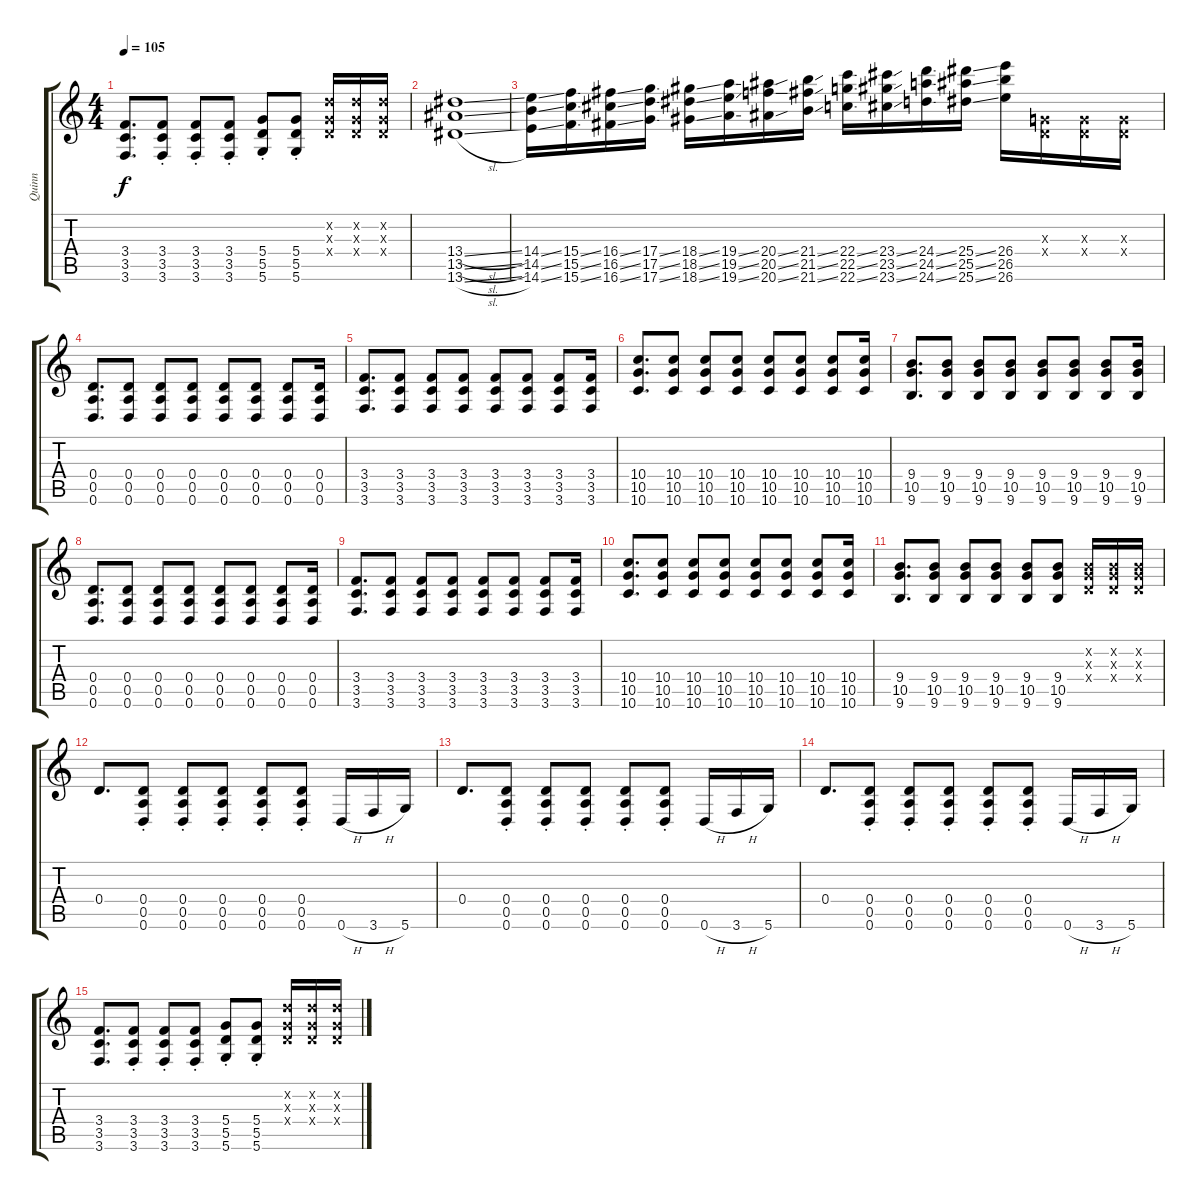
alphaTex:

\track ("Quinn" "Quinn") {instrument distortionguitar}
\staff {score tabs}
\tuning (E4 B3 G3 D3 A2 D2) {hide}
\ts (4 4)
\tempo 105
\clef g2
\ks c
(3.4 3.5 3.6).8{d dy f} (3.4{st} 3.5{st} 3.6{st}).8 (3.4{st} 3.5{st} 3.6{st}).8 (3.4{st} 3.5{st} 3.6{st}).8 (5.4{st} 5.5{st} 5.6{st}).8 (5.4{st} 5.5{st} 5.6{st}).8 (3.2{x} 0.3{x} 0.4{x}).16 (3.2{x} 0.3{x} 0.4{x}).16 (3.2{x} 0.3{x} 0.4{x}).16 |
(13.4{sl} 13.5{sl} 13.6{sl}).1 |
(14.4{ss} 14.5{ss} 14.6{ss}).16 (15.4{ss} 15.5{ss} 15.6{ss}).16 (16.4{ss} 16.5{ss} 16.6{ss}).16 (17.4{ss} 17.5{ss} 17.6{ss}).16 (18.4{ss} 18.5{ss} 18.6{ss}).16 (19.4{ss} 19.5{ss} 19.6{ss}).16 (20.4{ss} 20.5{ss} 20.6{ss}).16 (21.4{ss} 21.5{ss} 21.6{ss}).16 (22.4{ss} 22.5{ss} 22.6{ss}).16 (23.4{ss} 23.5{ss} 23.6{ss}).16 (24.4{ss} 24.5{ss} 24.6{ss}).16 (25.4{ss} 25.5{ss} 25.6{ss}).16 (26.4 26.5 26.6).16 (0.3{x} 0.4{x}).16 (0.3{x} 0.4{x}).16 (0.3{x} 0.4{x}).16 |
(0.4 0.5 0.6).8{d} (0.4 0.5 0.6).8 (0.4 0.5 0.6).8 (0.4 0.5 0.6).8 (0.4 0.5 0.6).8 (0.4 0.5 0.6).8 (0.4 0.5 0.6).8 (0.4 0.5 0.6).16 |
(3.4 3.5 3.6).8{d} (3.4 3.5 3.6).8 (3.4 3.5 3.6).8 (3.4 3.5 3.6).8 (3.4 3.5 3.6).8 (3.4 3.5 3.6).8 (3.4 3.5 3.6).8 (3.4 3.5 3.6).16 |
(10.4 10.5 10.6).8{d} (10.4 10.5 10.6).8 (10.4 10.5 10.6).8 (10.4 10.5 10.6).8 (10.4 10.5 10.6).8 (10.4 10.5 10.6).8 (10.4 10.5 10.6).8 (10.4 10.5 10.6).16 |
(9.4 10.5 9.6).8{d} (9.4 10.5 9.6).8 (9.4 10.5 9.6).8 (9.4 10.5 9.6).8 (9.4 10.5 9.6).8 (9.4 10.5 9.6).8 (9.4 10.5 9.6).8 (9.4 10.5 9.6).16 |
(0.4 0.5 0.6).8{d} (0.4 0.5 0.6).8 (0.4 0.5 0.6).8 (0.4 0.5 0.6).8 (0.4 0.5 0.6).8 (0.4 0.5 0.6).8 (0.4 0.5 0.6).8 (0.4 0.5 0.6).16 |
(3.4 3.5 3.6).8{d} (3.4 3.5 3.6).8 (3.4 3.5 3.6).8 (3.4 3.5 3.6).8 (3.4 3.5 3.6).8 (3.4 3.5 3.6).8 (3.4 3.5 3.6).8 (3.4 3.5 3.6).16 |
(10.4 10.5 10.6).8{d} (10.4 10.5 10.6).8 (10.4 10.5 10.6).8 (10.4 10.5 10.6).8 (10.4 10.5 10.6).8 (10.4 10.5 10.6).8 (10.4 10.5 10.6).8 (10.4 10.5 10.6).16 |
(9.4 10.5 9.6).8{d} (9.4 10.5 9.6).8 (9.4 10.5 9.6).8 (9.4 10.5 9.6).8 (9.4 10.5 9.6).8 (9.4 10.5 9.6).8 (0.2{x} 0.3{x} 0.4{x}).16 (0.2{x} 0.3{x} 0.4{x}).16 (0.2{x} 0.3{x} 0.4{x}).16 |
0.4.8{d} (0.4{st} 0.5{st} 0.6{st}).8 (0.4{st} 0.5{st} 0.6{st}).8 (0.4{st} 0.5{st} 0.6{st}).8 (0.4{st} 0.5{st} 0.6{st}).8 (0.4{st} 0.5{st} 0.6{st}).8 0.6{h}.16 3.6{h}.16 5.6.16 |
0.4.8{d} (0.4{st} 0.5{st} 0.6{st}).8 (0.4{st} 0.5{st} 0.6{st}).8 (0.4{st} 0.5{st} 0.6{st}).8 (0.4{st} 0.5{st} 0.6{st}).8 (0.4{st} 0.5{st} 0.6{st}).8 0.6{h}.16 3.6{h}.16 5.6.16 |
0.4.8{d} (0.4{st} 0.5{st} 0.6{st}).8 (0.4{st} 0.5{st} 0.6{st}).8 (0.4{st} 0.5{st} 0.6{st}).8 (0.4{st} 0.5{st} 0.6{st}).8 (0.4{st} 0.5{st} 0.6{st}).8 0.6{h}.16 3.6{h}.16 5.6.16 |
(3.4 3.5 3.6).8{d} (3.4{st} 3.5{st} 3.6{st}).8 (3.4{st} 3.5{st} 3.6{st}).8 (3.4{st} 3.5{st} 3.6{st}).8 (5.4{st} 5.5{st} 5.6{st}).8 (5.4{st} 5.5{st} 5.6{st}).8 (3.2{x} 0.3{x} 0.4{x}).16 (3.2{x} 0.3{x} 0.4{x}).16 (3.2{x} 0.3{x} 0.4{x}).16
